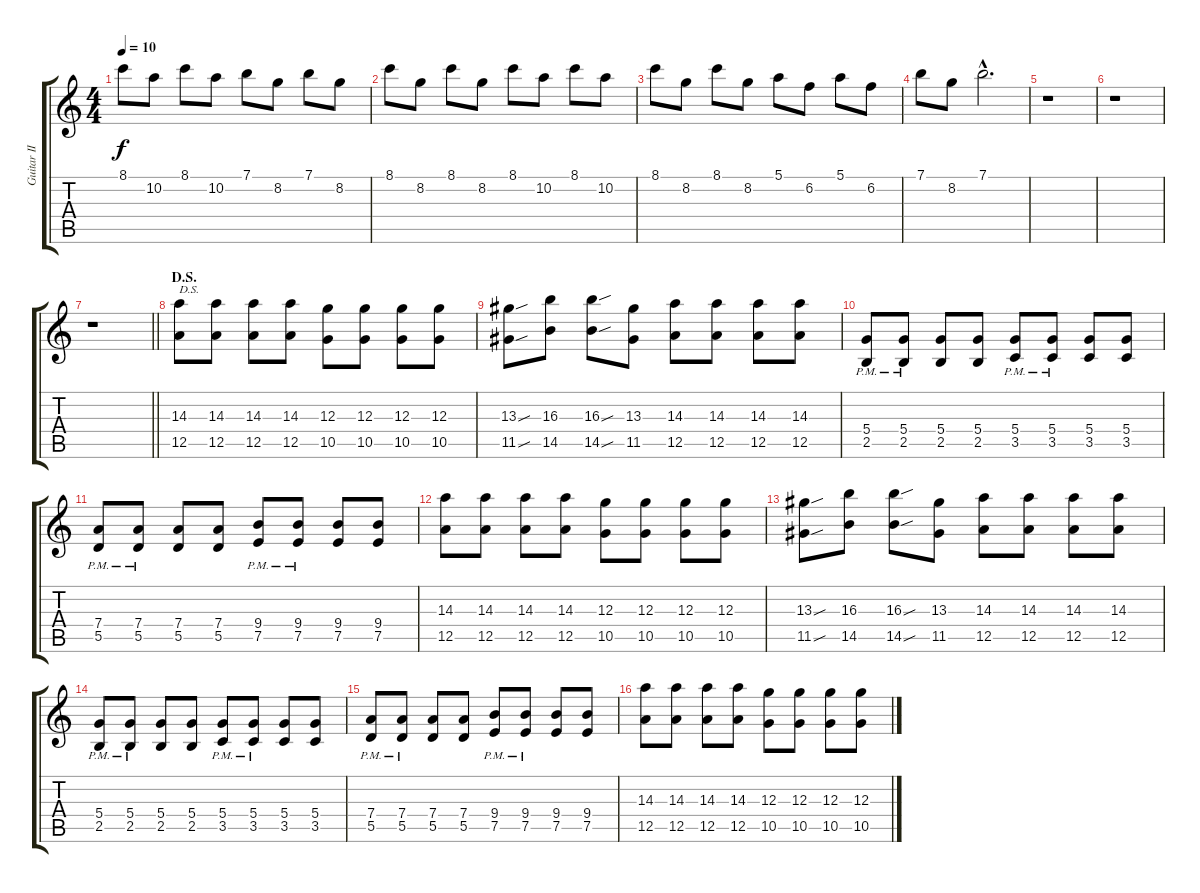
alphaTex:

\track ("Guitar II" "Guitar II") {instrument distortionguitar}
\staff {score tabs}
\tuning (E4 B3 G3 D3 A2 E2) {hide}
\ts (4 4)
\tempo 10
\clef g2
\ks c
8.1.8{dy f} 10.2.8 8.1.8 10.2.8 7.1.8 8.2.8 7.1.8 8.2.8 |
8.1.8 8.2.8 8.1.8 8.2.8 8.1.8 10.2.8 8.1.8 10.2.8 |
8.1.8 8.2.8 8.1.8 8.2.8 5.1.8 6.2.8 5.1.8 6.2.8 |
7.1.8 8.2.8 7.1{hac}.2{d} |
r.1 |
r.1 |
\barLineRight lightlight
r.1 |
\section ("" "D.S.")
(14.3 12.5).8{txt "D.S." instrument distortionguitar} (14.3 12.5).8 (14.3 12.5).8 (14.3 12.5).8 (12.3 10.5).8 (12.3 10.5).8 (12.3 10.5).8 (12.3 10.5).8 |
(13.3{sou} 11.5{sou}).8 (16.3 14.5).8 (16.3{sou} 14.5{sou}).8 (13.3 11.5).8 (14.3 12.5).8 (14.3 12.5).8 (14.3 12.5).8 (14.3 12.5).8 |
(5.4{pm} 2.5{pm}).8 (5.4{pm} 2.5{pm}).8 (5.4 2.5).8 (5.4 2.5).8 (5.4{pm} 3.5{pm}).8 (5.4{pm} 3.5{pm}).8 (5.4 3.5).8 (5.4 3.5).8 |
(7.4{pm} 5.5{pm}).8 (7.4{pm} 5.5{pm}).8 (7.4 5.5).8 (7.4 5.5).8 (9.4{pm} 7.5{pm}).8 (9.4{pm} 7.5{pm}).8 (9.4 7.5).8 (9.4 7.5).8 |
(14.3 12.5).8 (14.3 12.5).8 (14.3 12.5).8 (14.3 12.5).8 (12.3 10.5).8 (12.3 10.5).8 (12.3 10.5).8 (12.3 10.5).8 |
(13.3{sou} 11.5{sou}).8 (16.3 14.5).8 (16.3{sou} 14.5{sou}).8 (13.3 11.5).8 (14.3 12.5).8 (14.3 12.5).8 (14.3 12.5).8 (14.3 12.5).8 |
(5.4{pm} 2.5{pm}).8 (5.4{pm} 2.5{pm}).8 (5.4 2.5).8 (5.4 2.5).8 (5.4{pm} 3.5{pm}).8 (5.4{pm} 3.5{pm}).8 (5.4 3.5).8 (5.4 3.5).8 |
(7.4{pm} 5.5{pm}).8 (7.4{pm} 5.5{pm}).8 (7.4 5.5).8 (7.4 5.5).8 (9.4{pm} 7.5{pm}).8 (9.4{pm} 7.5{pm}).8 (9.4 7.5).8 (9.4 7.5).8 |
(14.3 12.5).8 (14.3 12.5).8 (14.3 12.5).8 (14.3 12.5).8 (12.3 10.5).8 (12.3 10.5).8 (12.3 10.5).8 (12.3 10.5).8
